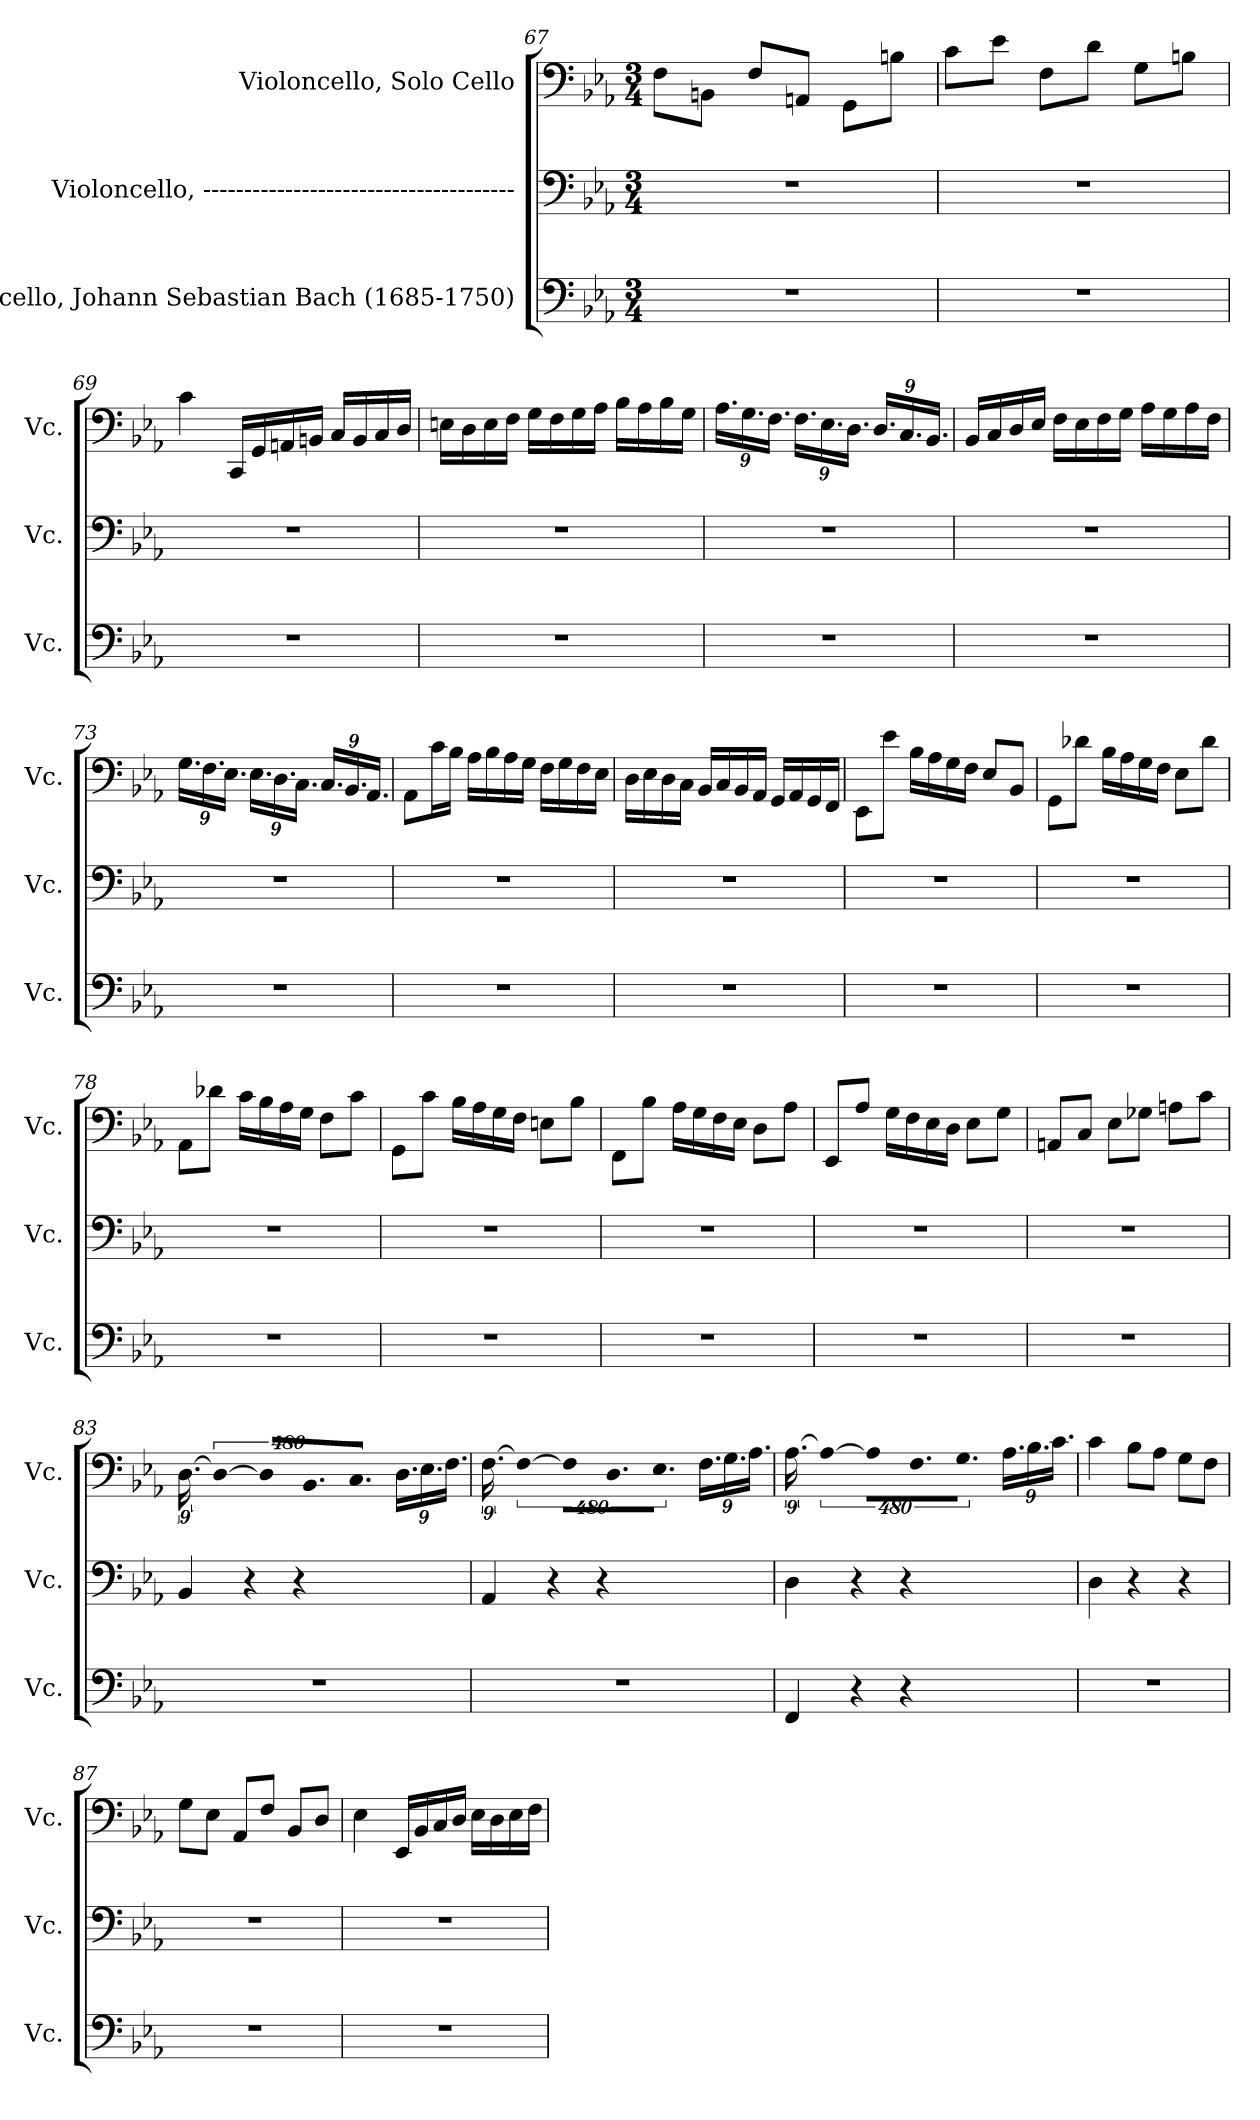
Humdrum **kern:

**kern	**kern	**kern
*part3	*part2	*part1
*staff3	*staff2	*staff1
*I"Violoncello, Johann Sebastian Bach  (1685-1750)	*I"Violoncello, --------------------------------------	*I"Violoncello, Solo Cello
*I'Vc.	*I'Vc.	*I'Vc.
!!LO:LB:g=z
*clefF4	*clefF4	*clefF4
*k[b-e-a-]	*k[b-e-a-]	*k[b-e-a-]
*M3/4	*M3/4	*M3/4
=67	=67	=67
2.r	2.r	8F\L
.	.	8BBn\J
.	.	8F/L
.	.	8AAn/J
.	.	8GG\L
.	.	8Bn\J
=68	=68	=68
2.r	2.r	8c\L
.	.	8e-\J
.	.	8F\L
.	.	8d\J
.	.	8G\L
.	.	8Bn\J
=69	=69	=69
2.r	2.r	4c\
.	.	16CC/LL
.	.	16GG/
.	.	16AAn/
.	.	16BBn/JJ
.	.	16C/LL
.	.	16BB/
.	.	16C/
.	.	16D/JJ
=70	=70	=70
2.r	2.r	16En\LL
.	.	16D\
.	.	16E\
.	.	16F\JJ
.	.	16G\LL
.	.	16F\
.	.	16G\
.	.	16A-\JJ
.	.	16B-\LL
.	.	16A-\
.	.	16B-\
.	.	16G\JJ
!!LO:PB:g=z
=71	=71	=71
*	*	*Xbrackettup
2.r	2.r	18.A-\LL
.	.	18.G\
.	.	18.F\JJ
.	.	18.F\LL
.	.	18.E-\
.	.	18.D\JJ
.	.	18.D/LL
.	.	18.C/
.	.	18.BB-/JJ
=72	=72	=72
2.r	2.r	16BB-/LL
.	.	16C/
.	.	16D/
.	.	16E-/JJ
.	.	16F\LL
.	.	16E-\
.	.	16F\
.	.	16G\JJ
.	.	16A-\LL
.	.	16G\
.	.	16A-\
.	.	16F\JJ
=73	=73	=73
2.r	2.r	18.G\LL
.	.	18.F\
.	.	18.E-\JJ
.	.	18.E-\LL
.	.	18.D\
.	.	18.C\JJ
.	.	18.C/LL
.	.	18.BB-/
.	.	18.AA-/JJ
!!LO:LB:g=z
=74	=74	=74
2.r	2.r	8AA-\L
.	.	16c\L
.	.	16B-\JJ
.	.	16A-\LL
.	.	16B-\
.	.	16A-\
.	.	16G\JJ
.	.	16F\LL
.	.	16G\
.	.	16F\
.	.	16E-\JJ
=75	=75	=75
2.r	2.r	16D\LL
.	.	16E-\
.	.	16D\
.	.	16C\JJ
.	.	16BB-/LL
.	.	16C/
.	.	16BB-/
.	.	16AA-/JJ
.	.	16GG/LL
.	.	16AA-/
.	.	16GG/
.	.	16FF/JJ
=76	=76	=76
2.r	2.r	8EE-\L
.	.	8e-\J
.	.	16B-\LL
.	.	16A-\
.	.	16G\
.	.	16F\JJ
.	.	8E-/L
.	.	8BB-/J
=77	=77	=77
2.r	2.r	8GG\L
.	.	8d-X\J
.	.	16B-\LL
.	.	16A-\
.	.	16G\
.	.	16F\JJ
.	.	8E-\L
.	.	8d-\J
!!LO:LB:g=z
=78	=78	=78
2.r	2.r	8AA-\L
.	.	8d-X\J
.	.	16c\LL
.	.	16B-\
.	.	16A-\
.	.	16G\JJ
.	.	8F\L
.	.	8c\J
=79	=79	=79
2.r	2.r	8GG\L
.	.	8c\J
.	.	16B-\LL
.	.	16A-\
.	.	16G\
.	.	16F\JJ
.	.	8En\L
.	.	8B-\J
=80	=80	=80
2.r	2.r	8FF\L
.	.	8B-\J
.	.	16A-\LL
.	.	16G\
.	.	16F\
.	.	16E-\JJ
.	.	8D\L
.	.	8A-\J
=81	=81	=81
2.r	2.r	8EE-/L
.	.	8A-/J
.	.	16G\LL
.	.	16F\
.	.	16E-\
.	.	16D\JJ
.	.	8E-\L
.	.	8G\J
=82	=82	=82
2.r	2.r	8AAn/L
.	.	8C/J
.	.	8E-\L
.	.	8G-X\J
.	.	8An\L
.	.	8c\J
!!LO:LB:g=z
=83	=83	=83
*	*	*brackettup
2.r	4BB-/	[18.D\
!	!	!LO:N:vis=4
.	.	1920%427D\_
.	4r	.
!	!	!LO:N:vis=32
.	.	1920%53D/KLL]
.	.	18.BB-/
.	.	18.C/JJ
.	4r	18.D\LL
.	.	18.E-\
.	.	18.F\JJ
=84	=84	=84
2.r	4AA-/	[18.F\
!	!	!LO:N:vis=4
.	.	1920%427F\_
.	4r	.
!	!	!LO:N:vis=32
.	.	1920%53F\KLL]
.	.	18.D\
.	.	18.E-\JJ
.	4r	18.F\LL
.	.	18.G\
.	.	18.A-\JJ
=85	=85	=85
4FF/	4D\	[18.A-\
!	!	!LO:N:vis=4
.	.	1920%427A-\_
4r	4r	.
!	!	!LO:N:vis=32
.	.	1920%53A-\KLL]
.	.	18.F\
.	.	18.G\JJ
4r	4r	18.A-\LL
.	.	18.B-\
.	.	18.c\JJ
=86	=86	=86
2.r	4D\	4c\
.	4r	8B-\L
.	.	8A-\J
.	4r	8G\L
.	.	8F\J
!!LO:PB:g=z
=87	=87	=87
2.r	2.r	8G\L
.	.	8E-\J
.	.	8AA-/L
.	.	8F/J
.	.	8BB-/L
.	.	8D/J
=88	=88	=88
2.r	2.r	4E-\
.	.	16EE-/LL
.	.	16BB-/
.	.	16C/
.	.	16D/JJ
.	.	16E-\LL
.	.	16D\
.	.	16E-\
.	.	16F\JJ
=	=	=
*-	*-	*-
